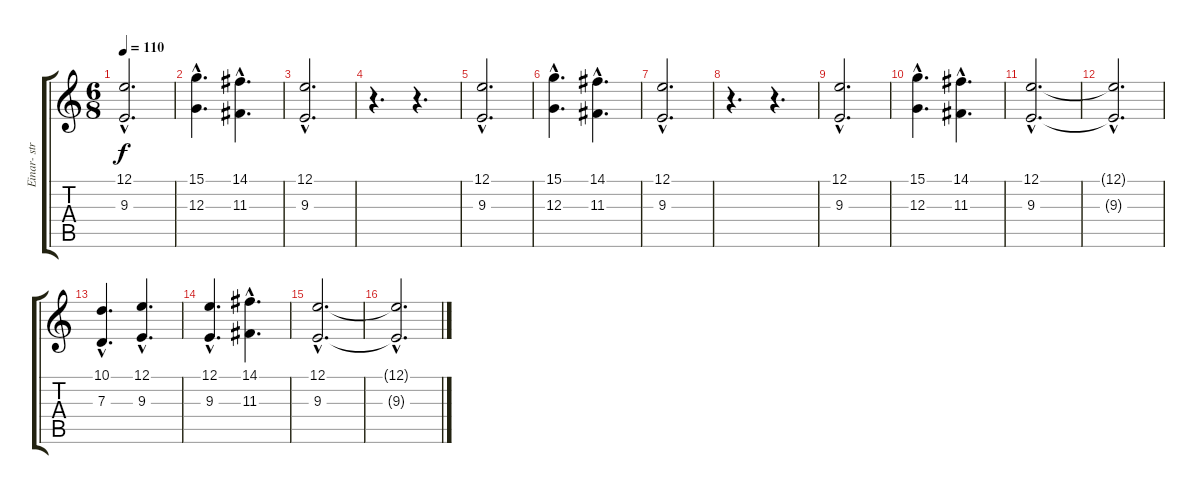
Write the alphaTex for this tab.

\track ("Einar- strings" "Einar- str") {instrument stringensemble1}
\staff {score tabs}
\tuning (E4 B3 G3 D3 A2 E2) {hide}
\ts (6 8)
\tempo 110
\clef g2
\ks c
(12.1{hac} 9.3{hac}).2{d dy f} |
(15.1{hac} 12.3{hac}).4{d} (14.1{hac} 11.3{hac}).4{d} |
(12.1{hac} 9.3{hac}).2{d} |
r.4{d} r.4{d} |
(12.1{hac} 9.3{hac}).2{d} |
(15.1{hac} 12.3{hac}).4{d} (14.1{hac} 11.3{hac}).4{d} |
(12.1{hac} 9.3{hac}).2{d} |
r.4{d} r.4{d} |
(12.1{hac} 9.3{hac}).2{d} |
(15.1{hac} 12.3{hac}).4{d} (14.1{hac} 11.3{hac}).4{d} |
(12.1{hac} 9.3{hac}).2{d} |
(12.1{hac t} 9.3{hac t}).2{d} |
(10.1{hac} 7.3{hac}).4{d} (12.1{hac} 9.3{hac}).4{d} |
(12.1{hac} 9.3{hac}).4{d} (14.1{hac} 11.3{hac}).4{d} |
(12.1{hac} 9.3{hac}).2{d} |
(12.1{hac t} 9.3{hac t}).2{d}
